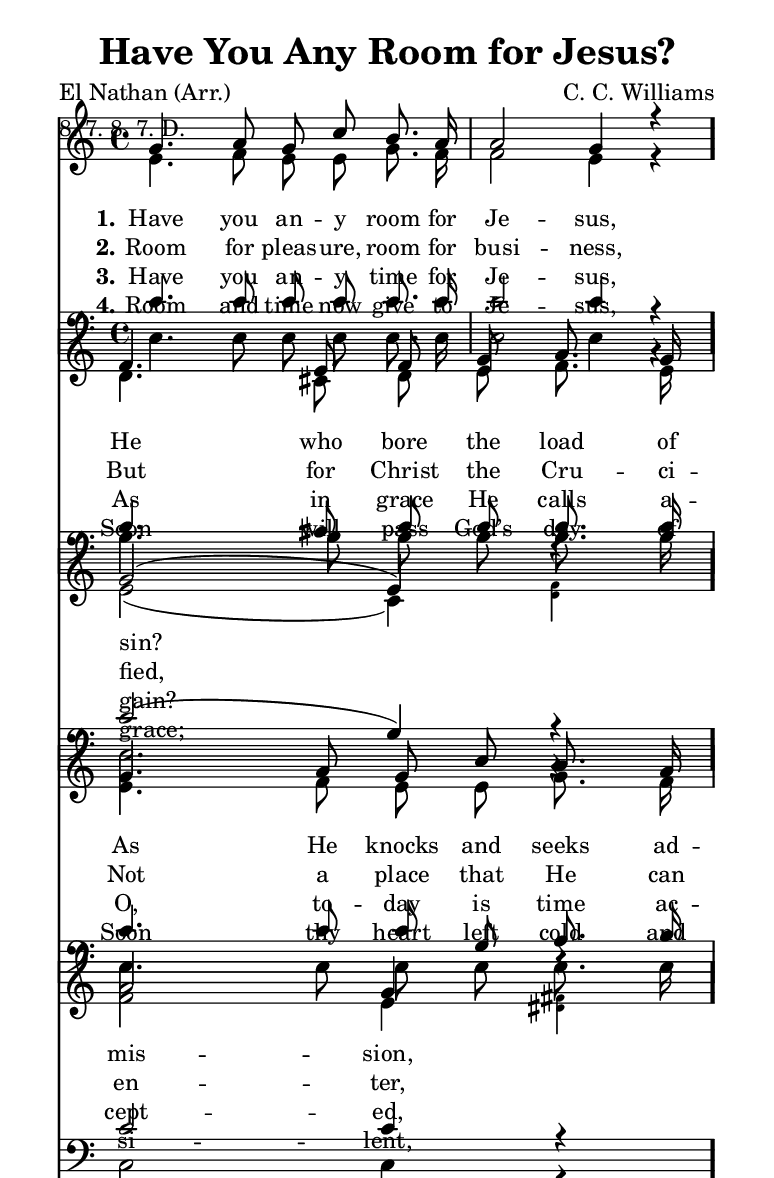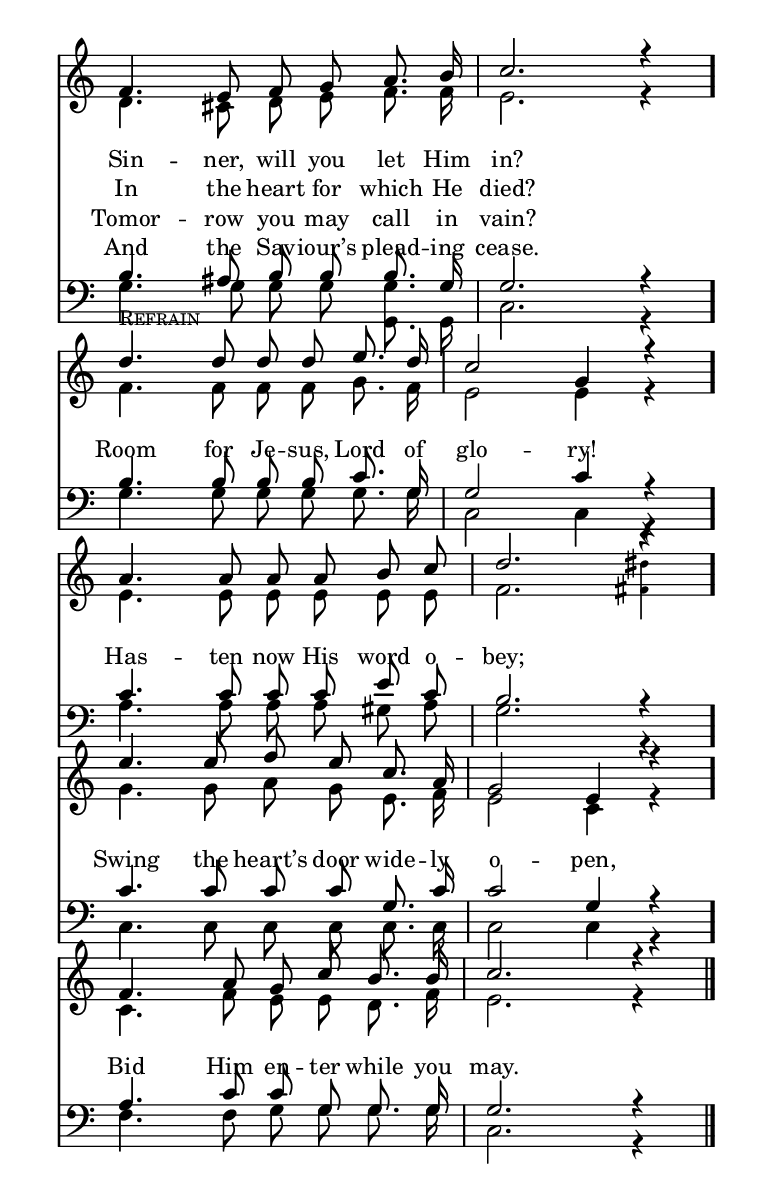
\include "common/global.ily"
\paper {
  \include "common/paper.ily"
  systems-per-page = 5
}

\header{
  hymnnumber = "92"
  title = "Have You Any Room for Jesus?"
  tunename = ""
  meter = "8. 7. 8. 7. D."
  poet = "El Nathan (Arr.)"
  composer = "C. C. Williams"
  %copyright = ""
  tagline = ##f
}

% for fermata in MIDI
ta = { \tempo 4=80 }
tb = { \tempo 4=40 }

patternAA = { c4. c8 c8 c8 c8. c16 | c2 c4 c4 }
patternAB = { c4. c8 c8 c8 c8. c16 | c2.   c4 }
patternAC = { c4. c8 c8 c8 c8  c8  | c2.   c4 }

global = {
  \include "common/overrides.ily"
  \override Staff.TimeSignature.style = #'()
  \time 4/4
  \override Score.MetronomeMark.transparent = ##t % hide all fermata changes too
  \ta
  \key c \major
  %\partial 4
  \autoBeamOff
}

notesSoprano = {
\global
\relative c'' {

  \changePitch \patternAA { g a g c b a | a g r }
  f4. e8 f8 g8 a8. g16 | g2( e4) r4
  g4. a8 g8 c8 b8. a16 | a2 g4 r4
  \changePitch \patternAB { f e f g a b | c r }

  << s^\markup { \small \caps "Refrain" }
  \changePitch \patternAA { d d d d e d | c g r } >>
  a4. a8 a8 a8 b8 c8 | d2. r4
  \changePitch \patternAA { e e f e c a | g e r }
  \changePitch \patternAB { f a g c b b | c r }

  \bar "|."

}
}

notesAlto = {
\global
\relative e' {

  \changePitch \patternAA { e f e e g f | f e r }
  d4. cis8 d8 e8 f8. e16 | e2( c4) \once \override NoteHead.font-size = #-4 << f4 d4 >>
  e4. f8 e8 e8 g8. f16 | f2 e4 \once \override NoteHead.font-size = #-4 << fis4 dis4 >>
  \changePitch \patternAB { d cis d e f f | e r }

  \changePitch \patternAA { f f f f g f | e e r }
  e4. e8 e8 e8 e8 e8 | f2. \once \override NoteHead.font-size = #-4 << dis'4 fis,4 >>
  \changePitch \patternAA { g g a g e f | e c r }
  \changePitch \patternAB { c f e e d f | e r }

}
}

notesTenor = {
\global
\relative a {

  \changePitch \patternAA { c c c c c c | c c r }
  \changePitch \patternAA { b ais b b b b | c( g) r }
  \changePitch \patternAA { c c c g a b | c c r }
  \changePitch \patternAB { b ais b b b g | g r }

  \changePitch \patternAA { b b b b c g | g c r }
  \changePitch \patternAC { c c c c e c | b r }
  \changePitch \patternAA { c c c c g c | c g r }
  \changePitch \patternAB { a c c g g g | g r }

}
}

notesBass = {
\global
\relative f {

  \changePitch \patternAA { c c c c c c | c c r }
  \changePitch \patternAB { g' g g g g g | c, r }
  \changePitch \patternAA { c c c c c c | c c r }
  \changePitch \patternAB { g' g g g < g g, > g, c r }

  \changePitch \patternAA { g' g g g g g | c, c r }
  \changePitch \patternAC { a' a a a gis a | g r }
  \changePitch \patternAA { c, c c c c c | c c r }
  \changePitch \patternAB { f f g g g g | c, r }

}
}

Refrain = \lyricmode {

Room for Je -- sus, Lord of glo -- ry! \bar "."
Has -- ten now His word o -- bey; \bar "."
Swing the heart’s door wide -- ly o -- pen, \bar "."
Bid Him en -- ter while you may. \bar "."

}

wordsA = \lyricmode {
\set stanza = "1."

Have you an -- y room for Je -- sus, \bar "."
He who bore the load of sin? \bar "."
As He knocks and seeks ad -- mis -- sion, \bar "."
Sin -- ner, will you let Him in? \bar "."

}

wordsB = \lyricmode {
\set stanza = "2."

Room for pleas -- ure, room for busi -- ness,
But for Christ the Cru -- ci -- fied,
Not a place that He can en -- ter,
In the heart for which He died?

\Refrain

}

wordsC = \lyricmode {
\set stanza = "3."

Have you an -- y time for Je -- sus,
As in grace He calls a -- gain?
O, to -- day is time ac -- cept -- ed,
% XXX the "To" in "To -- mor -- row" is supposed to go with the grace notes
Tomor -- row you may call in vain?

}

wordsD = \lyricmode {
\set stanza = "4."

Room and time now give to Je -- sus,
Soon will pass God’s day of grace;
Soon thy heart left cold and si -- lent,
And the Sav -- iour’s plead -- ing cease.

}

\score {
  \context ChoirStaff <<
    \context Staff = upper <<
      \set ChoirStaff.systemStartDelimiter = #'SystemStartBar
      \context Voice  = sopranos { \voiceOne << \notesSoprano >> }
      \context Voice  = altos { \voiceTwo << \notesAlto >> }
      \context Lyrics = one   \lyricsto sopranos \wordsA
      \context Lyrics = two   \lyricsto sopranos \wordsB
      \context Lyrics = three \lyricsto sopranos \wordsC
      \context Lyrics = four  \lyricsto sopranos \wordsD
    >>
    \context Staff = men <<
      \clef bass
      \context Voice  = tenors { \voiceOne << \notesTenor >> }
      \context Voice  = basses { \voiceTwo << \notesBass >> }
    >>
  >>
  \layout {
    \include "common/layout.ily"
  }
  \midi{
    \include "common/midi.ily"
  }
}

\version "2.18.0"  % necessary for upgrading to future LilyPond versions.

% vi:set et ts=2 sw=2 ai nocindent syntax=lilypond:
